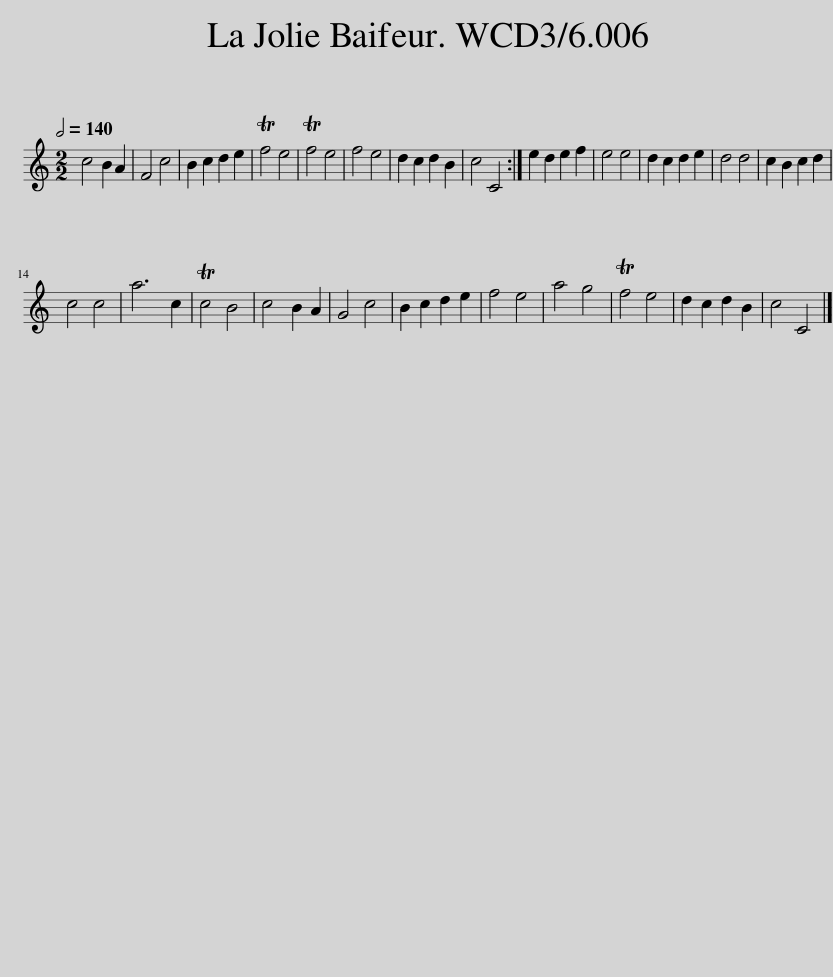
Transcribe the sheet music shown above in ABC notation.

X:1
L:1/8
Q:1/2=140
M:2/2
I:linebreak $
K:C
V:1 treble
V:1
 c4 B2 A2 | F4 c4 | B2 c2 d2 e2 | Tf4 e4 | Tf4 e4 | %5
 f4 e4 | d2 c2 d2 B2 | c4 C4 :| e2 d2 e2 f2 | e4 e4 | %10
 d2 c2 d2 e2 | d4 d4 | c2 B2 c2 d2 |$ c4 c4 | a6 c2 | %15
 Tc4 B4 | c4 B2 A2 | G4 c4 | B2 c2 d2 e2 | f4 e4 | %20
 a4 g4 | Tf4 e4 | d2 c2 d2 B2 | c4 C4 |] %24
